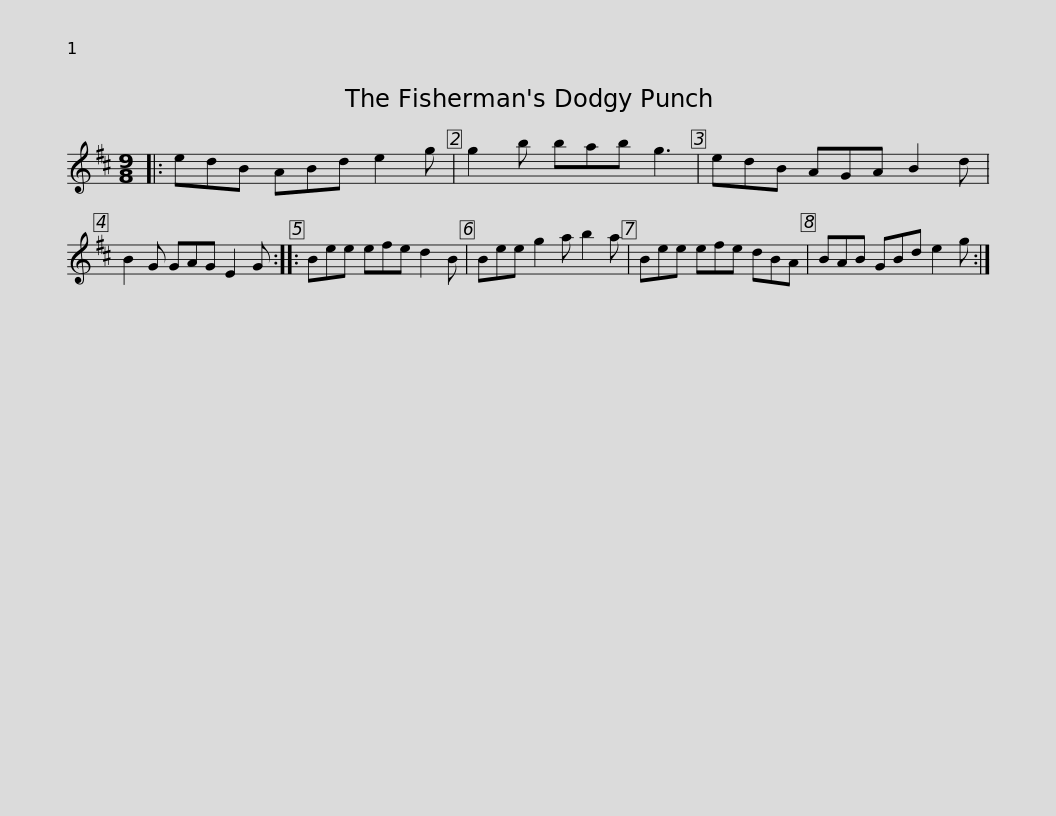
X:1
L:1/8
M:9/8
I:linebreak $
K:D
V:1 treble
V:1
|: edB ABd e2 g | g2 b bab g3 | edB AGA B2 d | B2 G GAG E2 G :: Bee efe d2 B |$ %5
 Bee g2 a b2 a | Bee efe dBA | BAB GBd e2 g :| %8
